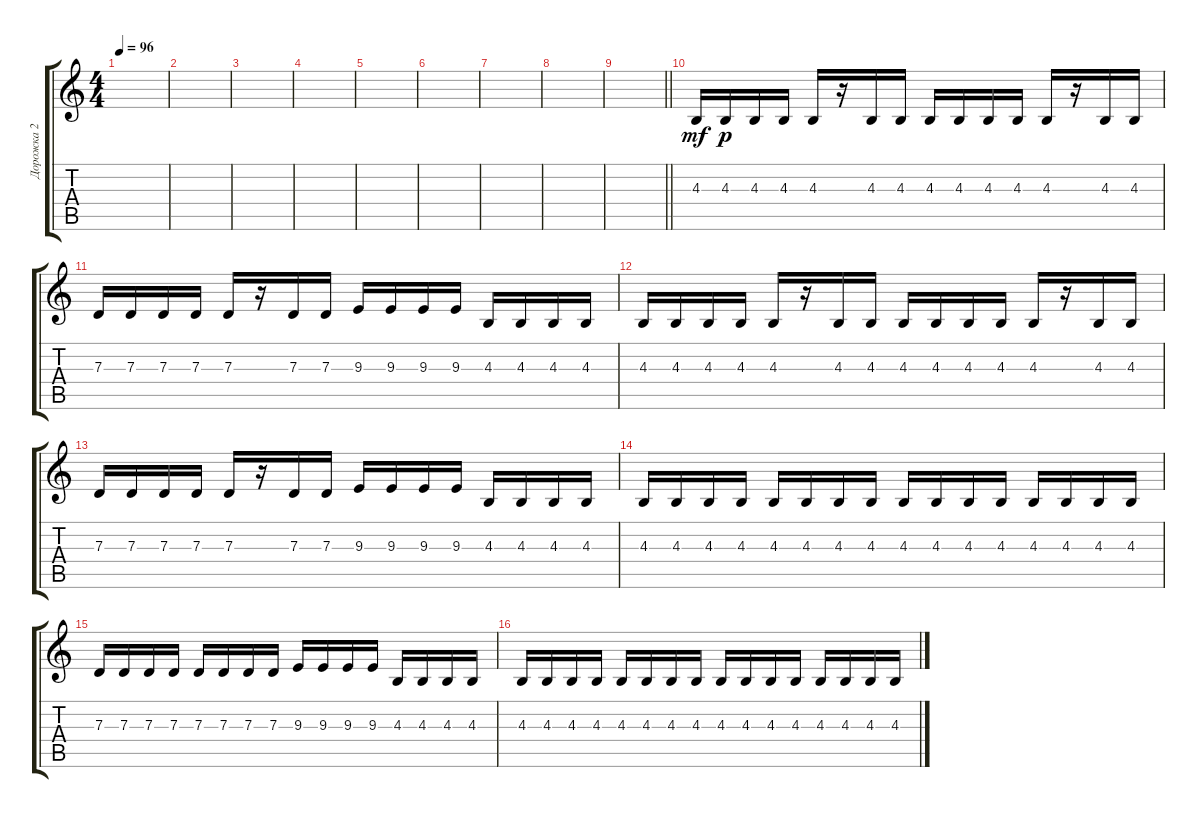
\track ("Дорожка 2" "Дорожка 2") {instrument fx6goblins}
\staff {score tabs}
\tuning (E4 B3 G3 D3 A2 E2) {hide}
\ts (4 4)
\tempo 96
\clef g2
\ks c
|
|
|
|
|
|
|
|
\barLineRight lightlight
|
4.3.16{dy mf} 4.3.16{dy p} 4.3.16 4.3.16 4.3.16 r.16 4.3.16 4.3.16 4.3.16 4.3.16 4.3.16 4.3.16 4.3.16 r.16 4.3.16 4.3.16 |
7.3.16 7.3.16 7.3.16 7.3.16 7.3.16 r.16 7.3.16 7.3.16 9.3.16 9.3.16 9.3.16 9.3.16 4.3.16 4.3.16 4.3.16 4.3.16 |
4.3.16 4.3.16 4.3.16 4.3.16 4.3.16 r.16 4.3.16 4.3.16 4.3.16 4.3.16 4.3.16 4.3.16 4.3.16 r.16 4.3.16 4.3.16 |
7.3.16 7.3.16 7.3.16 7.3.16 7.3.16 r.16 7.3.16 7.3.16 9.3.16 9.3.16 9.3.16 9.3.16 4.3.16 4.3.16 4.3.16 4.3.16 |
4.3.16 4.3.16 4.3.16 4.3.16 4.3.16 4.3.16 4.3.16 4.3.16 4.3.16 4.3.16 4.3.16 4.3.16 4.3.16 4.3.16 4.3.16 4.3.16 |
7.3.16 7.3.16 7.3.16 7.3.16 7.3.16 7.3.16 7.3.16 7.3.16 9.3.16 9.3.16 9.3.16 9.3.16 4.3.16 4.3.16 4.3.16 4.3.16 |
4.3.16 4.3.16 4.3.16 4.3.16 4.3.16 4.3.16 4.3.16 4.3.16 4.3.16 4.3.16 4.3.16 4.3.16 4.3.16 4.3.16 4.3.16 4.3.16
